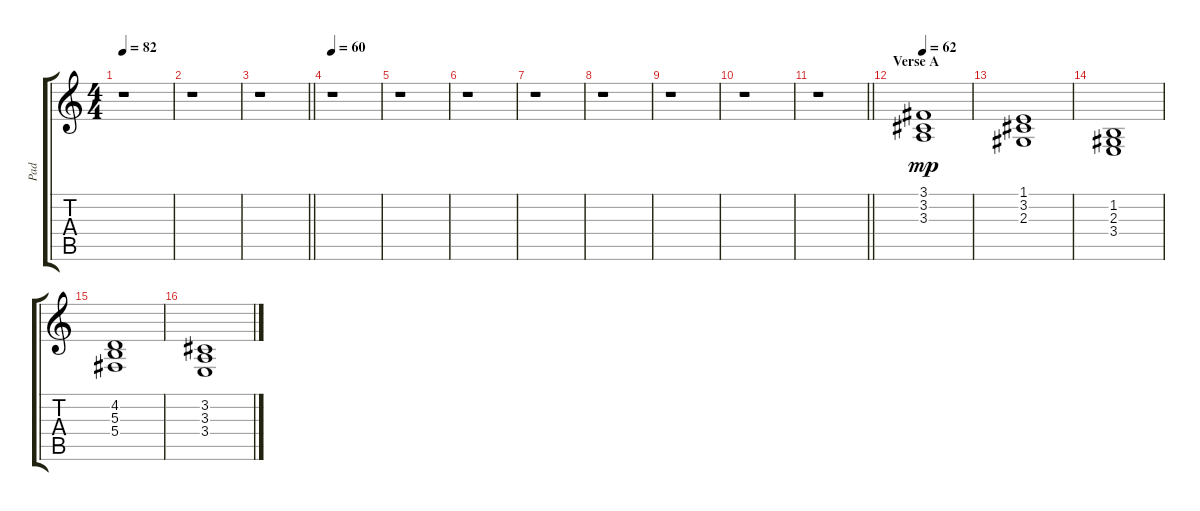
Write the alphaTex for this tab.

\track ("Pad" "Pad") {instrument pad4choir}
\staff {score tabs}
\tuning (Eb4 Bb3 Gb3 Db3 Ab2 Eb2) {hide}
\ts (4 4)
\tempo 82
\clef g2
\ks c
r.1{dy mp} |
r.1 |
\barLineRight lightlight
r.1 |
\section ("" "")
\tempo 60
r.1 |
r.1 |
r.1 |
r.1 |
r.1 |
r.1 |
r.1 |
\barLineRight lightlight
r.1 |
\section ("" "Verse A")
\tempo 62
(3.1 3.2 3.3).1 |
(1.1 3.2 2.3).1 |
(1.2 2.3 3.4).1 |
(4.2 5.3 5.4).1 |
(3.2 3.3 3.4).1
